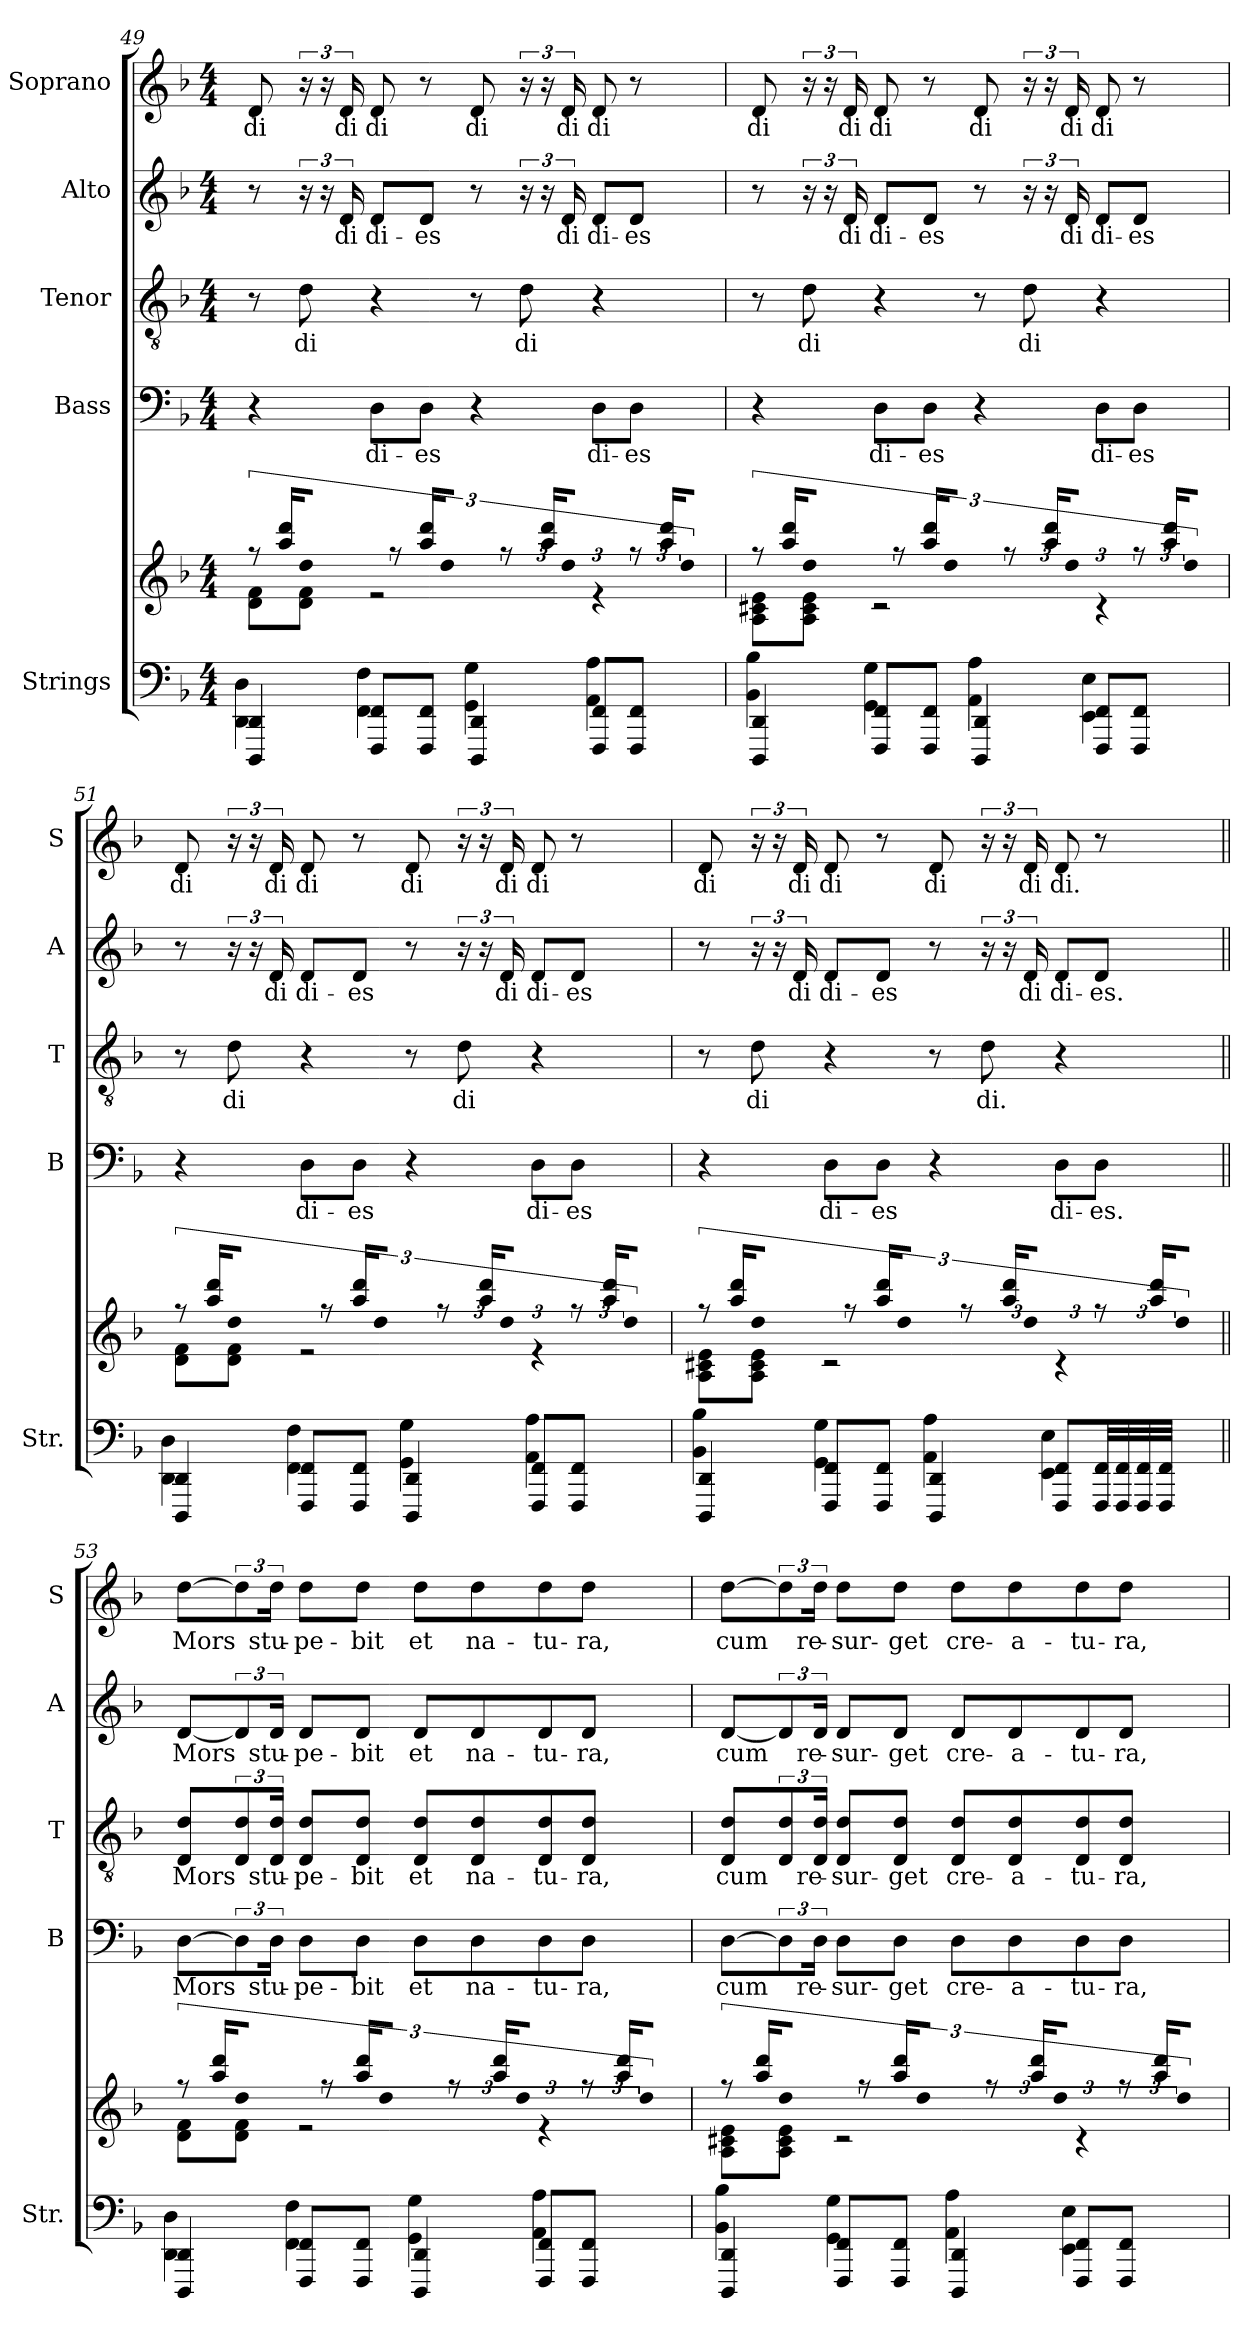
**kern	**kern	**kern	**text	**kern	**text	**kern	**text	**kern	**text
*part5	*part5	*part4	*part4	*part3	*part3	*part2	*part2	*part1	*part1
*staff6	*staff5	*staff4	*staff4	*staff3	*staff3	*staff2	*staff2	*staff1	*staff1
*I"Strings	*	*I"Bass	*	*I"Tenor	*	*I"Alto	*	*I"Soprano	*
*I'Str.	*	*I'B	*	*I'T	*	*I'A	*	*I'S	*
*clefF4	*clefG2	*clefF4	*	*clefGv2	*	*clefG2	*	*clefG2	*
*k[b-]	*k[b-]	*k[b-]	*	*k[b-]	*	*k[b-]	*	*k[b-]	*
*F:	*F:	*F:	*	*F:	*	*F:	*	*F:	*
*M4/4	*M4/4	*M4/4	*	*M4/4	*	*M4/4	*	*M4/4	*
=49	=49	=49	=49	=49	=49	=49	=49	=49	=49
*^	*^	*	*	*	*	*	*	*	*
!	!	!	!	!	!	!	!	!	!	!	!LO:LY:b
4DDD/ 4DD/	4DD\ 4D\	12r	8d\ 8f\L	4r	.	8r	.	8r	.	8d/	di
.	.	24aa/ 24ddd/KL	.	.	.	.	.	.	.	.	.
!	!	!	!	!	!	!	!LO:LY:b	!	!	!	!
.	.	8dd/J	8d\ 8f\J	.	.	8d\	di	24r	.	24r	.
.	.	.	.	.	.	.	.	24r	.	24r	.
!	!	!	!	!	!	!	!	!	!LO:LY:b	!	!LO:LY:b
.	.	.	.	.	.	.	.	24d/	di	24d/	di
!	!	!	!	!	!LO:LY:b	!	!	!	!LO:LY:b	!	!LO:LY:b
8FFF/ 8FF/L	4FF\ 4F\	12r	2r	8D\L	di-	4r	.	8d/L	di-	8d/	di
.	.	24aa/ 24ddd/KL	.	.	.	.	.	.	.	.	.
!	!	!	!	!	!LO:LY:b	!	!	!	!LO:LY:b	!	!
8FFF/ 8FF/J	.	8dd/J	.	8D\J	-es	.	.	8d/J	-es	8r	.
!	!	!	!	!	!	!	!	!	!	!	!LO:LY:b
4DDD/ 4DD/	4GG\ 4G\	12r	.	4r	.	8r	.	8r	.	8d/	di
.	.	24aa/ 24ddd/KL	.	.	.	.	.	.	.	.	.
!	!	!	!	!	!	!	!LO:LY:b	!	!	!	!
.	.	8dd/J	.	.	.	8d\	di	24r	.	24r	.
.	.	.	.	.	.	.	.	24r	.	24r	.
!	!	!	!	!	!	!	!	!	!LO:LY:b	!	!LO:LY:b
.	.	.	.	.	.	.	.	24d/	di	24d/	di
!	!	!	!	!	!LO:LY:b	!	!	!	!LO:LY:b	!	!LO:LY:b
8FFF/ 8FF/L	4AA\ 4A\	12r	4r	8D\L	di-	4r	.	8d/L	di-	8d/	di
.	.	24aa/ 24ddd/KL	.	.	.	.	.	.	.	.	.
!	!	!	!	!	!LO:LY:b	!	!	!	!LO:LY:b	!	!
8FFF/ 8FF/J	.	8dd/J	.	8D\J	-es	.	.	8d/J	-es	8r	.
!!LO:PB:g=z
=50	=50	=50	=50	=50	=50	=50	=50	=50	=50	=50	=50
!	!	!	!	!	!	!	!	!	!	!	!LO:LY:b
4DDD/ 4DD/	4BB-\ 4B-\	12r	8A\ 8c#X\ 8e\L	4r	.	8r	.	8r	.	8d/	di
.	.	24aa/ 24ddd/KL	.	.	.	.	.	.	.	.	.
!	!	!	!	!	!	!	!LO:LY:b	!	!	!	!
.	.	8dd/J	8A\ 8c#\ 8e\J	.	.	8d\	di	24r	.	24r	.
.	.	.	.	.	.	.	.	24r	.	24r	.
!	!	!	!	!	!	!	!	!	!LO:LY:b	!	!LO:LY:b
.	.	.	.	.	.	.	.	24d/	di	24d/	di
!	!	!	!	!	!LO:LY:b	!	!	!	!LO:LY:b	!	!LO:LY:b
8FFF/ 8FF/L	4GG\ 4G\	12r	2r	8D\L	di-	4r	.	8d/L	di-	8d/	di
.	.	24aa/ 24ddd/KL	.	.	.	.	.	.	.	.	.
!	!	!	!	!	!LO:LY:b	!	!	!	!LO:LY:b	!	!
8FFF/ 8FF/J	.	8dd/J	.	8D\J	-es	.	.	8d/J	-es	8r	.
!	!	!	!	!	!	!	!	!	!	!	!LO:LY:b
4DDD/ 4DD/	4AA\ 4A\	12r	.	4r	.	8r	.	8r	.	8d/	di
.	.	24aa/ 24ddd/KL	.	.	.	.	.	.	.	.	.
!	!	!	!	!	!	!	!LO:LY:b	!	!	!	!
.	.	8dd/J	.	.	.	8d\	di	24r	.	24r	.
.	.	.	.	.	.	.	.	24r	.	24r	.
!	!	!	!	!	!	!	!	!	!LO:LY:b	!	!LO:LY:b
.	.	.	.	.	.	.	.	24d/	di	24d/	di
!	!	!	!	!	!LO:LY:b	!	!	!	!LO:LY:b	!	!LO:LY:b
8FFF/ 8FF/L	4EE\ 4E\	12r	4r	8D\L	di-	4r	.	8d/L	di-	8d/	di
.	.	24aa/ 24ddd/KL	.	.	.	.	.	.	.	.	.
!	!	!	!	!	!LO:LY:b	!	!	!	!LO:LY:b	!	!
8FFF/ 8FF/J	.	8dd/J	.	8D\J	-es	.	.	8d/J	-es	8r	.
=51	=51	=51	=51	=51	=51	=51	=51	=51	=51	=51	=51
!	!	!	!	!	!	!	!	!	!	!	!LO:LY:b
4DDD/ 4DD/	4DD\ 4D\	12r	8d\ 8f\L	4r	.	8r	.	8r	.	8d/	di
.	.	24aa/ 24ddd/KL	.	.	.	.	.	.	.	.	.
!	!	!	!	!	!	!	!LO:LY:b	!	!	!	!
.	.	8dd/J	8d\ 8f\J	.	.	8d\	di	24r	.	24r	.
.	.	.	.	.	.	.	.	24r	.	24r	.
!	!	!	!	!	!	!	!	!	!LO:LY:b	!	!LO:LY:b
.	.	.	.	.	.	.	.	24d/	di	24d/	di
!	!	!	!	!	!LO:LY:b	!	!	!	!LO:LY:b	!	!LO:LY:b
8FFF/ 8FF/L	4FF\ 4F\	12r	2r	8D\L	di-	4r	.	8d/L	di-	8d/	di
.	.	24aa/ 24ddd/KL	.	.	.	.	.	.	.	.	.
!	!	!	!	!	!LO:LY:b	!	!	!	!LO:LY:b	!	!
8FFF/ 8FF/J	.	8dd/J	.	8D\J	-es	.	.	8d/J	-es	8r	.
!	!	!	!	!	!	!	!	!	!	!	!LO:LY:b
4DDD/ 4DD/	4GG\ 4G\	12r	.	4r	.	8r	.	8r	.	8d/	di
.	.	24aa/ 24ddd/KL	.	.	.	.	.	.	.	.	.
!	!	!	!	!	!	!	!LO:LY:b	!	!	!	!
.	.	8dd/J	.	.	.	8d\	di	24r	.	24r	.
.	.	.	.	.	.	.	.	24r	.	24r	.
!	!	!	!	!	!	!	!	!	!LO:LY:b	!	!LO:LY:b
.	.	.	.	.	.	.	.	24d/	di	24d/	di
!	!	!	!	!	!LO:LY:b	!	!	!	!LO:LY:b	!	!LO:LY:b
8FFF/ 8FF/L	4AA\ 4A\	12r	4r	8D\L	di-	4r	.	8d/L	di-	8d/	di
.	.	24aa/ 24ddd/KL	.	.	.	.	.	.	.	.	.
!	!	!	!	!	!LO:LY:b	!	!	!	!LO:LY:b	!	!
8FFF/ 8FF/J	.	8dd/J	.	8D\J	-es	.	.	8d/J	-es	8r	.
!!LO:PB:g=z
=52	=52	=52	=52	=52	=52	=52	=52	=52	=52	=52	=52
!	!	!	!	!	!	!	!	!	!	!	!LO:LY:b
4DDD/ 4DD/	4BB-\ 4B-\	12r	8A\ 8c#X\ 8e\L	4r	.	8r	.	8r	.	8d/	di
.	.	24aa/ 24ddd/KL	.	.	.	.	.	.	.	.	.
!	!	!	!	!	!	!	!LO:LY:b	!	!	!	!
.	.	8dd/J	8A\ 8c#\ 8e\J	.	.	8d\	di	24r	.	24r	.
.	.	.	.	.	.	.	.	24r	.	24r	.
!	!	!	!	!	!	!	!	!	!LO:LY:b	!	!LO:LY:b
.	.	.	.	.	.	.	.	24d/	di	24d/	di
!	!	!	!	!	!LO:LY:b	!	!	!	!LO:LY:b	!	!LO:LY:b
8FFF/ 8FF/L	4GG\ 4G\	12r	2r	8D\L	di-	4r	.	8d/L	di-	8d/	di
.	.	24aa/ 24ddd/KL	.	.	.	.	.	.	.	.	.
!	!	!	!	!	!LO:LY:b	!	!	!	!LO:LY:b	!	!
8FFF/ 8FF/J	.	8dd/J	.	8D\J	-es	.	.	8d/J	-es	8r	.
!	!	!	!	!	!	!	!	!	!	!	!LO:LY:b
4DDD/ 4DD/	4AA\ 4A\	12r	.	4r	.	8r	.	8r	.	8d/	di
.	.	24aa/ 24ddd/KL	.	.	.	.	.	.	.	.	.
!	!	!	!	!	!	!	!LO:LY:b	!	!	!	!
.	.	8dd/J	.	.	.	8d\	di.	24r	.	24r	.
.	.	.	.	.	.	.	.	24r	.	24r	.
!	!	!	!	!	!	!	!	!	!LO:LY:b	!	!LO:LY:b
.	.	.	.	.	.	.	.	24d/	di	24d/	di
!	!	!	!	!	!LO:LY:b	!	!	!	!LO:LY:b	!	!LO:LY:b
8FFF/ 8FF/L	4EE\ 4E\	12r	4r	8D\L	di-	4r	.	8d/L	di-	8d/	di.
.	.	24aa/ 24ddd/KL	.	.	.	.	.	.	.	.	.
!	!	!	!	!	!LO:LY:b	!	!	!	!LO:LY:b	!	!
32FFF/ 32FF/LL	.	8dd/J	.	8D\J	-es.	.	.	8d/J	-es.	8r	.
32FFF/ 32FF/	.	.	.	.	.	.	.	.	.	.	.
32FFF/ 32FF/	.	.	.	.	.	.	.	.	.	.	.
32FFF/ 32FF/JJJ	.	.	.	.	.	.	.	.	.	.	.
=53||	=53||	=53||	=53||	=53||	=53||	=53||	=53||	=53||	=53||	=53||	=53||
!	!	!	!	!	!LO:LY:b	!	!LO:LY:b	!	!LO:LY:b	!	!LO:LY:b
4DDD/ 4DD/	4DD\ 4D\	12r	8d\ 8f\L	[8D\L	Mors	8D/ 8d/L	Mors	[8d/L	Mors	[8dd\L	Mors
.	.	24aa/ 24ddd/KL	.	.	.	.	.	.	.	.	.
.	.	8dd/J	8d\ 8f\J	12D\]	.	12D/ 12d/	.	12d/]	.	12dd\]	.
!	!	!	!	!	!LO:LY:b	!	!LO:LY:b	!	!LO:LY:b	!	!LO:LY:b
.	.	.	.	24D\Jk	stu-	24D/ 24d/Jk	stu-	24d/Jk	stu-	24dd\Jk	stu-
!	!	!	!	!	!LO:LY:b	!	!LO:LY:b	!	!LO:LY:b	!	!LO:LY:b
8FFF/ 8FF/L	4FF\ 4F\	12r	2r	8D\L	-pe-	8D/ 8d/L	-pe-	8d/L	-pe-	8dd\L	-pe-
.	.	24aa/ 24ddd/KL	.	.	.	.	.	.	.	.	.
!	!	!	!	!	!LO:LY:b	!	!LO:LY:b	!	!LO:LY:b	!	!LO:LY:b
8FFF/ 8FF/J	.	8dd/J	.	8D\J	-bit	8D/ 8d/J	-bit	8d/J	-bit	8dd\J	-bit
!	!	!	!	!	!LO:LY:b	!	!LO:LY:b	!	!LO:LY:b	!	!LO:LY:b
4DDD/ 4DD/	4GG\ 4G\	12r	.	8D\L	et	8D/ 8d/L	et	8d/L	et	8dd\L	et
.	.	24aa/ 24ddd/KL	.	.	.	.	.	.	.	.	.
!	!	!	!	!	!LO:LY:b	!	!LO:LY:b	!	!LO:LY:b	!	!LO:LY:b
.	.	8dd/J	.	8D\	na-	8D/ 8d/	na-	8d/	na-	8dd\	na-
!	!	!	!	!	!LO:LY:b	!	!LO:LY:b	!	!LO:LY:b	!	!LO:LY:b
8FFF/ 8FF/L	4AA\ 4A\	12r	4r	8D\	-tu-	8D/ 8d/	-tu-	8d/	-tu-	8dd\	-tu-
.	.	24aa/ 24ddd/KL	.	.	.	.	.	.	.	.	.
!	!	!	!	!	!LO:LY:b	!	!LO:LY:b	!	!LO:LY:b	!	!LO:LY:b
8FFF/ 8FF/J	.	8dd/J	.	8D\J	-ra,	8D/ 8d/J	-ra,	8d/J	-ra,	8dd\J	-ra,
!!LO:PB:g=z
=54	=54	=54	=54	=54	=54	=54	=54	=54	=54	=54	=54
!	!	!	!	!	!LO:LY:b	!	!LO:LY:b	!	!LO:LY:b	!	!LO:LY:b
4DDD/ 4DD/	4BB-\ 4B-\	12r	8A\ 8c#X\ 8e\L	[8D\L	cum	8D/ 8d/L	cum	[8d/L	cum	[8dd\L	cum
.	.	24aa/ 24ddd/KL	.	.	.	.	.	.	.	.	.
.	.	8dd/J	8A\ 8c#\ 8e\J	12D\]	.	12D/ 12d/	.	12d/]	.	12dd\]	.
!	!	!	!	!	!LO:LY:b	!	!LO:LY:b	!	!LO:LY:b	!	!LO:LY:b
.	.	.	.	24D\Jk	re-	24D/ 24d/Jk	re-	24d/Jk	re-	24dd\Jk	re-
!	!	!	!	!	!LO:LY:b	!	!LO:LY:b	!	!LO:LY:b	!	!LO:LY:b
8FFF/ 8FF/L	4GG\ 4G\	12r	2r	8D\L	-sur-	8D/ 8d/L	-sur-	8d/L	-sur-	8dd\L	-sur-
.	.	24aa/ 24ddd/KL	.	.	.	.	.	.	.	.	.
!	!	!	!	!	!LO:LY:b	!	!LO:LY:b	!	!LO:LY:b	!	!LO:LY:b
8FFF/ 8FF/J	.	8dd/J	.	8D\J	-get	8D/ 8d/J	-get	8d/J	-get	8dd\J	-get
!	!	!	!	!	!LO:LY:b	!	!LO:LY:b	!	!LO:LY:b	!	!LO:LY:b
4DDD/ 4DD/	4AA\ 4A\	12r	.	8D\L	cre-	8D/ 8d/L	cre-	8d/L	cre-	8dd\L	cre-
.	.	24aa/ 24ddd/KL	.	.	.	.	.	.	.	.	.
!	!	!	!	!	!LO:LY:b	!	!LO:LY:b	!	!LO:LY:b	!	!LO:LY:b
.	.	8dd/J	.	8D\	-a-	8D/ 8d/	-a-	8d/	-a-	8dd\	-a-
!	!	!	!	!	!LO:LY:b	!	!LO:LY:b	!	!LO:LY:b	!	!LO:LY:b
8FFF/ 8FF/L	4EE\ 4E\	12r	4r	8D\	-tu-	8D/ 8d/	-tu-	8d/	-tu-	8dd\	-tu-
.	.	24aa/ 24ddd/KL	.	.	.	.	.	.	.	.	.
!	!	!	!	!	!LO:LY:b	!	!LO:LY:b	!	!LO:LY:b	!	!LO:LY:b
8FFF/ 8FF/J	.	8dd/J	.	8D\J	-ra,	8D/ 8d/J	-ra,	8d/J	-ra,	8dd\J	-ra,
*v	*v	*	*	*	*	*	*	*	*	*	*
*	*v	*v	*	*	*	*	*	*	*	*
=	=	=	=	=	=	=	=	=	=
*-	*-	*-	*-	*-	*-	*-	*-	*-	*-
